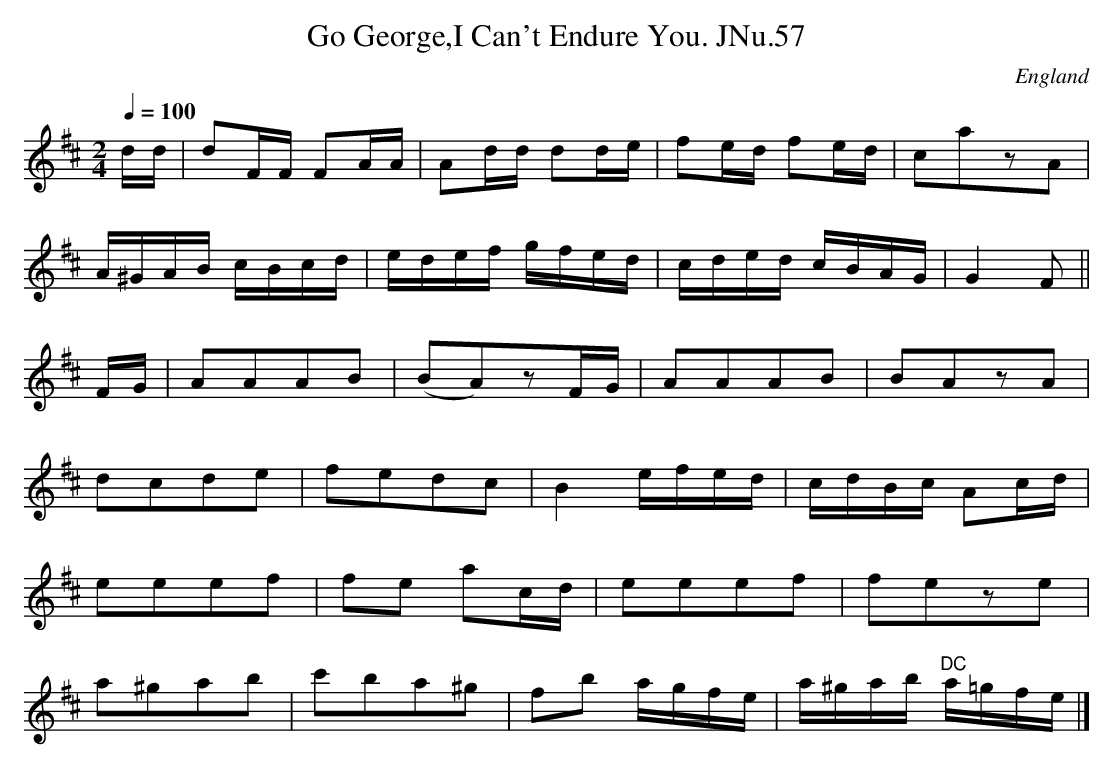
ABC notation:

X:1
T:Go George,I Can't Endure You. JNu.57
M:2/4
L:1/16
Q:1/4=100
O:England
notC:"Hart's 8th Set"
K:D major
dd|d2FF F2AA|A2dd d2de|f2ed f2ed|c2a2z2A2|!
A^GAB cBcd|edef gfed|cded cBAG|G4F2||!
FG|A2A2A2B2|(B2A2)z2FG|A2A2A2B2|B2A2z2A2|!
d2c2d2e2|f2e2d2c2|B4efed|cdBc A2cd|!
e2e2e2f2|f2e2 a2cd|e2e2e2f2|f2e2z2e2|!
a2^g2a2b2|c'2b2a2^g2|f2b2 agfe|a^gab"DC" a=gfe|]
